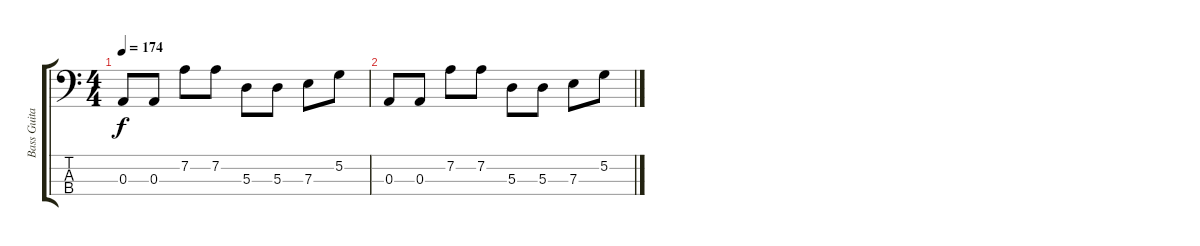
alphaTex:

\track ("Bass Guitar (Steve Soto)" "Bass Guita") {instrument electricbasspick}
\staff {score tabs}
\tuning (G2 D2 A1 E1) {hide}
\ts (4 4)
\tempo 174
\clef f4
\ks c
0.3.8{dy f} 0.3.8 7.2.8 7.2.8 5.3.8 5.3.8 7.3.8 5.2.8 |
0.3.8 0.3.8 7.2.8 7.2.8 5.3.8 5.3.8 7.3.8 5.2.8
